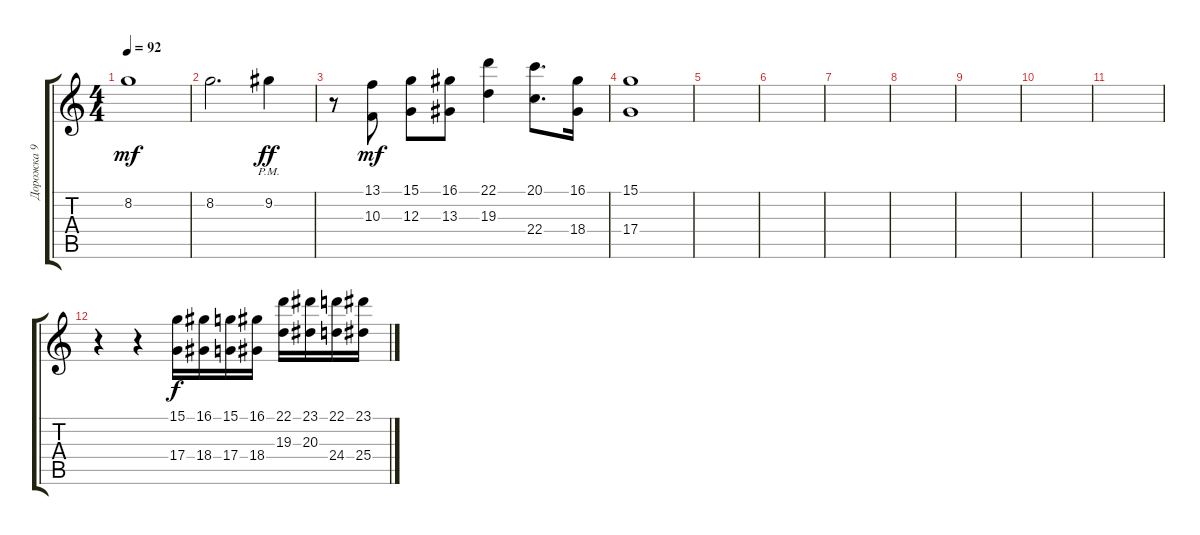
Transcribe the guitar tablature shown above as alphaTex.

\track ("Дорожка 9" "Дорожка 9") {instrument stringensemble1}
\staff {score tabs}
\tuning (E4 B4 G3 D3 A2 E2) {hide}
\ts (4 4)
\tempo 92
\clef g2
\ks c
8.2.1{dy mf} |
8.2.2{d} 9.2{pm}.4{dy ff} |
r.8 (13.1 10.3).8{dy mf} (15.1 12.3).8 (16.1 13.3).8 (22.1 19.3).4 (20.1 22.4).8{d} (16.1 18.4).16 |
(15.1 17.4).1 |
|
|
|
|
|
|
|
r.4 r.4 (15.1 17.4).16{dy f} (16.1 18.4).16 (15.1 17.4).16 (16.1 18.4).16 (22.1 19.3).16 (23.1 20.3).16 (22.1 24.4).16 (23.1 25.4).16
